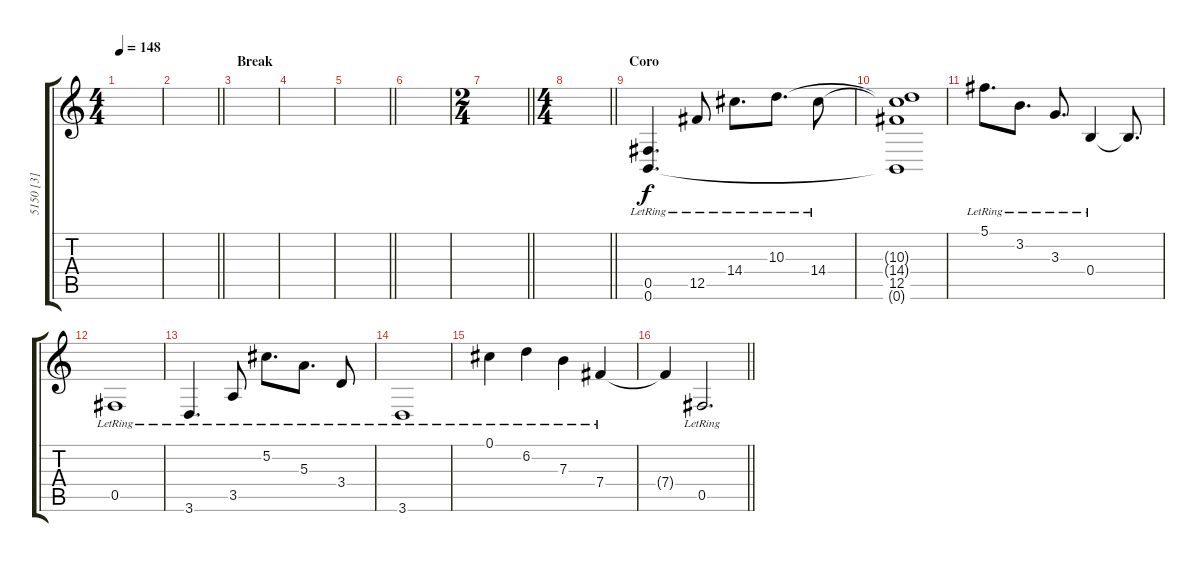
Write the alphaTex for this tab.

\track ("5150 [3]" "5150 [3]") {instrument overdrivenguitar}
\staff {score tabs}
\tuning (Db4 Ab3 E3 B2 Gb2 B1) {hide}
\ts (4 4)
\tempo 148
\clef g2
\ks c
|
\barLineRight lightlight
|
\section ("" "Break")
|
|
\barLineRight lightlight
|
|
\ts (2 4)
\barLineRight lightlight
|
\ts (4 4)
\barLineRight lightlight
|
\section ("" "Coro")
(0.5{lr} 0.6{lr}).4{d} 12.5{lr}.8 14.4{lr}.8{d} 10.3{lr}.8{d} 14.4{lr}.8 |
(10.3{t} 14.4{t} 12.5 0.6{t}).1 |
5.1{lr}.8{d} 3.2{lr}.8{d} 3.3{lr}.8{d} 0.4{lr}.4 0.4{t}.8{d} |
0.5{lr}.1 |
3.6{lr}.4{d} 3.5{lr}.8 5.2{lr}.8{d} 5.3{lr}.8{d} 3.4{lr}.8 |
3.6{lr}.1 |
0.1{lr}.4 6.2{lr}.4 7.3{lr}.4 7.4{lr}.4 |
\barLineRight lightlight
7.4{t}.4 0.5{lr}.2{d}
